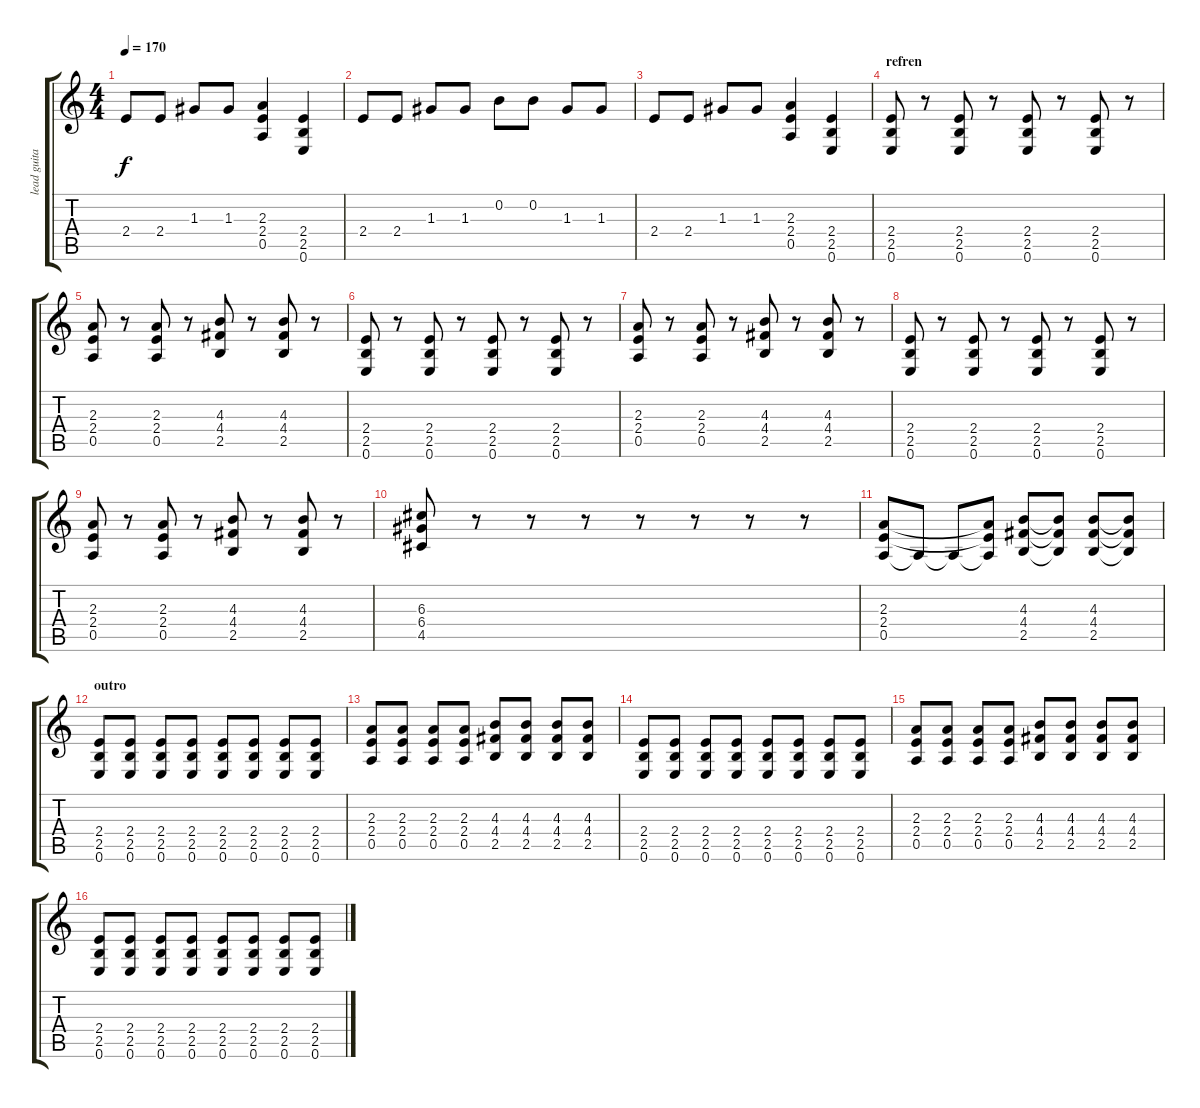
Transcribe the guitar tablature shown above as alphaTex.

\track ("lead guitar" "lead guita") {instrument distortionguitar}
\staff {score tabs}
\tuning (E4 B3 G3 D3 A2 E2) {hide}
\ts (4 4)
\tempo 170
\clef g2
\ks c
2.4.8{dy f} 2.4.8 1.3.8 1.3.8 (2.3 2.4 0.5).4 (2.4 2.5 0.6).4 |
2.4.8 2.4.8 1.3.8 1.3.8 0.2.8 0.2.8 1.3.8 1.3.8 |
2.4.8 2.4.8 1.3.8 1.3.8 (2.3 2.4 0.5).4 (2.4 2.5 0.6).4 |
\section ("" "refren")
(2.4 2.5 0.6).8 r.8 (2.4 2.5 0.6).8 r.8 (2.4 2.5 0.6).8 r.8 (2.4 2.5 0.6).8 r.8 |
(2.3 2.4 0.5).8 r.8 (2.3 2.4 0.5).8 r.8 (4.3 4.4 2.5).8 r.8 (4.3 4.4 2.5).8 r.8 |
(2.4 2.5 0.6).8 r.8 (2.4 2.5 0.6).8 r.8 (2.4 2.5 0.6).8 r.8 (2.4 2.5 0.6).8 r.8 |
(2.3 2.4 0.5).8 r.8 (2.3 2.4 0.5).8 r.8 (4.3 4.4 2.5).8 r.8 (4.3 4.4 2.5).8 r.8 |
(2.4 2.5 0.6).8 r.8 (2.4 2.5 0.6).8 r.8 (2.4 2.5 0.6).8 r.8 (2.4 2.5 0.6).8 r.8 |
(2.3 2.4 0.5).8 r.8 (2.3 2.4 0.5).8 r.8 (4.3 4.4 2.5).8 r.8 (4.3 4.4 2.5).8 r.8 |
(6.3 6.4 4.5).8 r.8 r.8 r.8 r.8 r.8 r.8 r.8 |
(2.3 2.4 0.5).8 0.5{t}.8 0.5{t}.8 (2.3{t} 2.4{t} 0.5{t}).8 (4.3 4.4 2.5).8 (4.3{t} 4.4{t} 2.5{t}).8 (4.3 4.4 2.5).8 (4.3{t} 4.4{t} 2.5{t}).8 |
\section ("" "outro")
(2.4 2.5 0.6).8 (2.4 2.5 0.6).8 (2.4 2.5 0.6).8 (2.4 2.5 0.6).8 (2.4 2.5 0.6).8 (2.4 2.5 0.6).8 (2.4 2.5 0.6).8 (2.4 2.5 0.6).8 |
(2.3 2.4 0.5).8 (2.3 2.4 0.5).8 (2.3 2.4 0.5).8 (2.3 2.4 0.5).8 (4.3 4.4 2.5).8 (4.3 4.4 2.5).8 (4.3 4.4 2.5).8 (4.3 4.4 2.5).8 |
(2.4 2.5 0.6).8 (2.4 2.5 0.6).8 (2.4 2.5 0.6).8 (2.4 2.5 0.6).8 (2.4 2.5 0.6).8 (2.4 2.5 0.6).8 (2.4 2.5 0.6).8 (2.4 2.5 0.6).8 |
(2.3 2.4 0.5).8 (2.3 2.4 0.5).8 (2.3 2.4 0.5).8 (2.3 2.4 0.5).8 (4.3 4.4 2.5).8 (4.3 4.4 2.5).8 (4.3 4.4 2.5).8 (4.3 4.4 2.5).8 |
(2.4 2.5 0.6).8 (2.4 2.5 0.6).8 (2.4 2.5 0.6).8 (2.4 2.5 0.6).8 (2.4 2.5 0.6).8 (2.4 2.5 0.6).8 (2.4 2.5 0.6).8 (2.4 2.5 0.6).8
